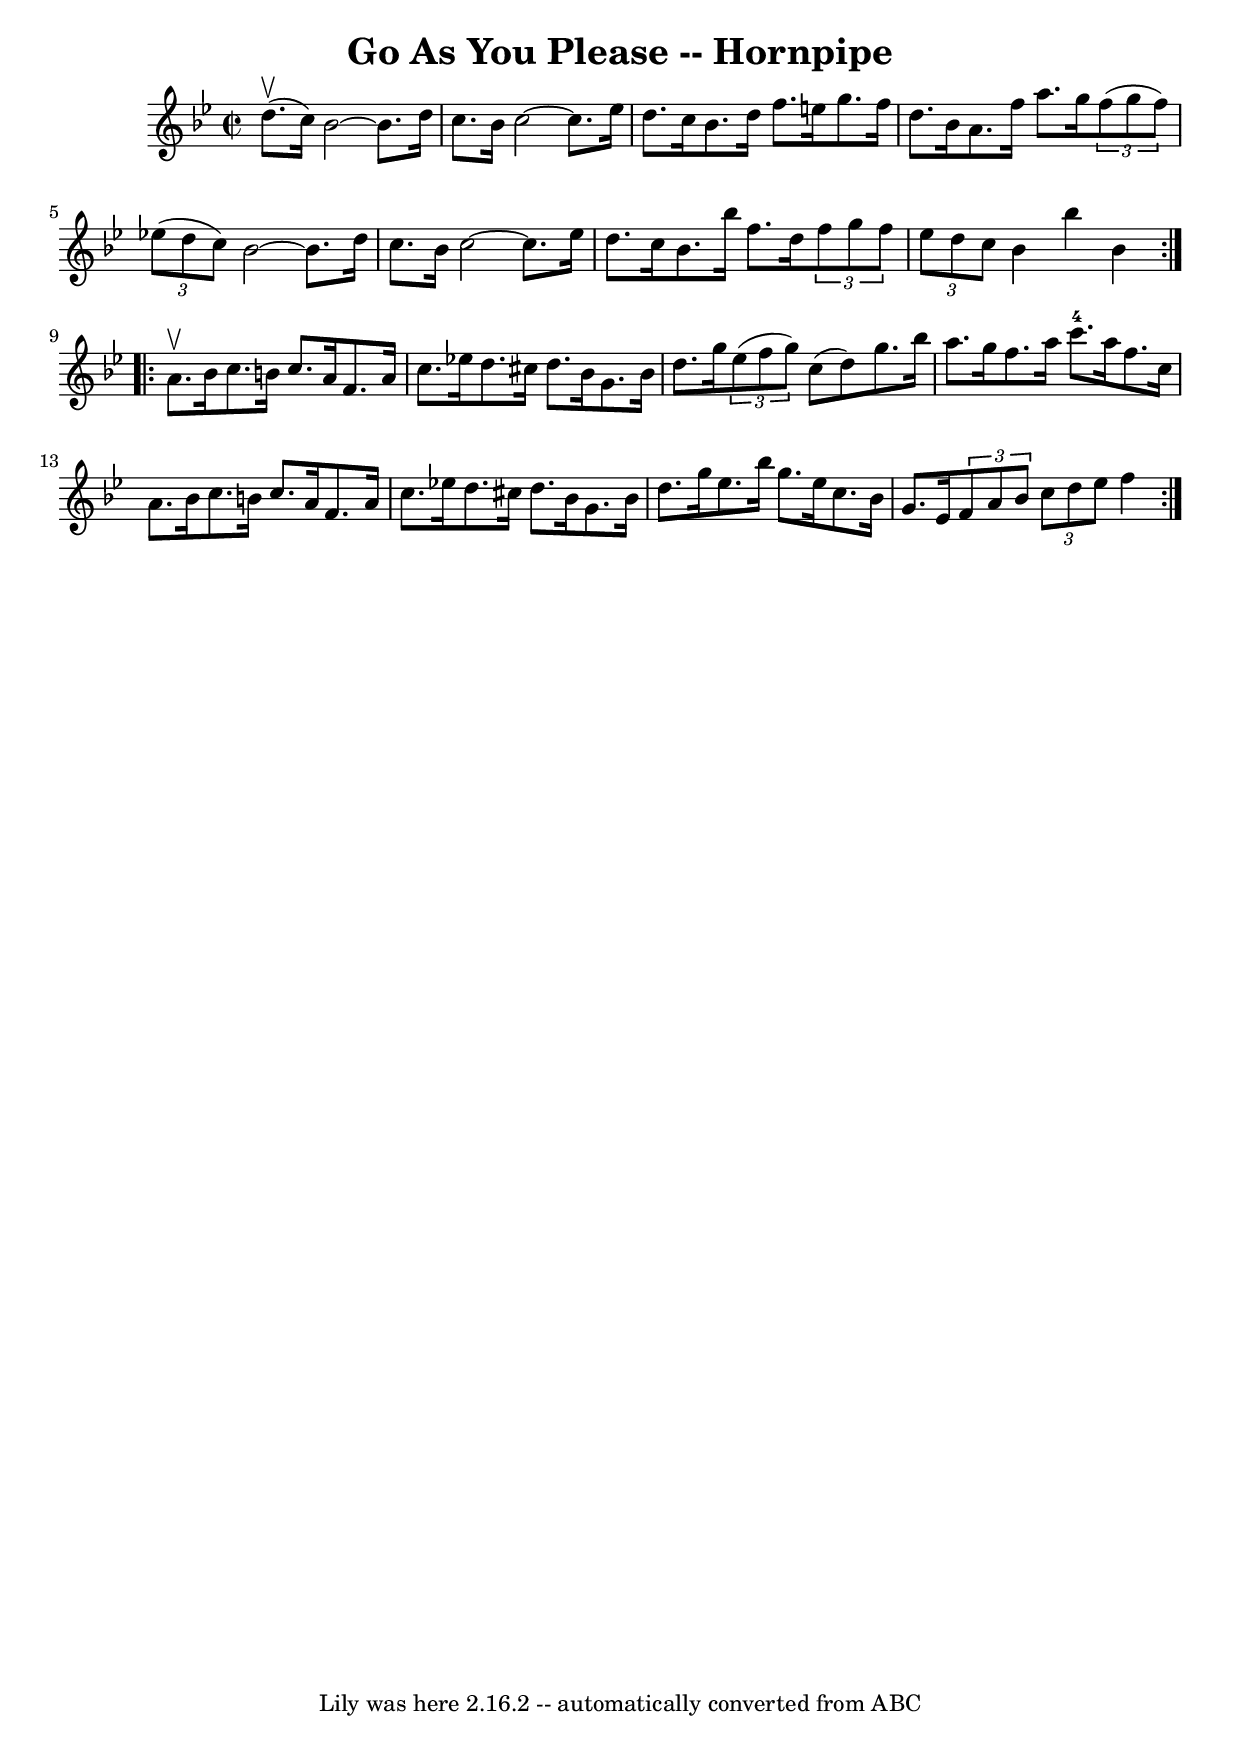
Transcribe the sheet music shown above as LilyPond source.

\version "2.16.2"
\include "Mammoth.ily"
\header {
	%% book = "Cole's 1000 Fiddle Tunes"
	crossRefNumber = "1"
	footnotes = ""
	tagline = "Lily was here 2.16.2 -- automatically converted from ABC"
	title = "Go As You Please -- Hornpipe"
}
voicedefault =  {


\repeat volta 2 {
\override Staff.TimeSignature #'style = #'C
 \time 2/2 
\key bes \major d''8. (^\upbow c''16) |
 bes'2   ~  
 bes'8. d''16 c''8. bes'16  |
 c''2   ~ c''8. ees''16   
 d''8. c''16  |
 bes'8. d''16 f''8. e''16 g''8.    
f''16 d''8. bes'16  |
 a'8. f''16 a''8. g''16    
\times 2/3 { f''8 (g''8 f''8) }   \times 2/3 { ees''!8 (d''8    
c''8) } |
 bes'2   ~ bes'8. d''16 c''8. bes'16  
|
 c''2   ~ c''8. ees''16 d''8. c''16  |
 bes'8.  
 bes''16 f''8. d''16    \times 2/3 { f''8 g''8 f''8  }   
\times 2/3 { ees''8 d''8 c''8  } |
 bes'4 bes''4 bes'4  } 
    \repeat volta 2 { a'8.^\upbow bes'16  |
 c''8. b'16    
c''8. a'16 f'8. a'16 c''8. ees''!16  |
 d''8. cis''16 
 d''8. bes'16 g'8. bes'16 d''8. g''16  |
     
\times 2/3 { ees''8 (f''8 g''8) } c''8 (d''8) g''8.    
bes''16 a''8. g''16  |
 f''8. a''16 c'''8.-4 a''16    
f''8. c''16 a'8. bes'16  |
 c''8. b'16 c''8. a'16   
 f'8. a'16 c''8. ees''!16  |
 d''8. cis''16 d''8.    
bes'16 g'8. bes'16 d''8. g''16  |
 ees''8. bes''16    
g''8. ees''16 c''8. bes'16 g'8. ees'16  |
 \times 2/3 {   
f'8 a'8 bes'8  }   \times 2/3 { c''8 d''8 ees''8  } f''4  }   
}

\score{
    <<

	\context Staff="default"
	{
	    \voicedefault 
	}

    >>
	\layout {
	}
	\midi {}
}
